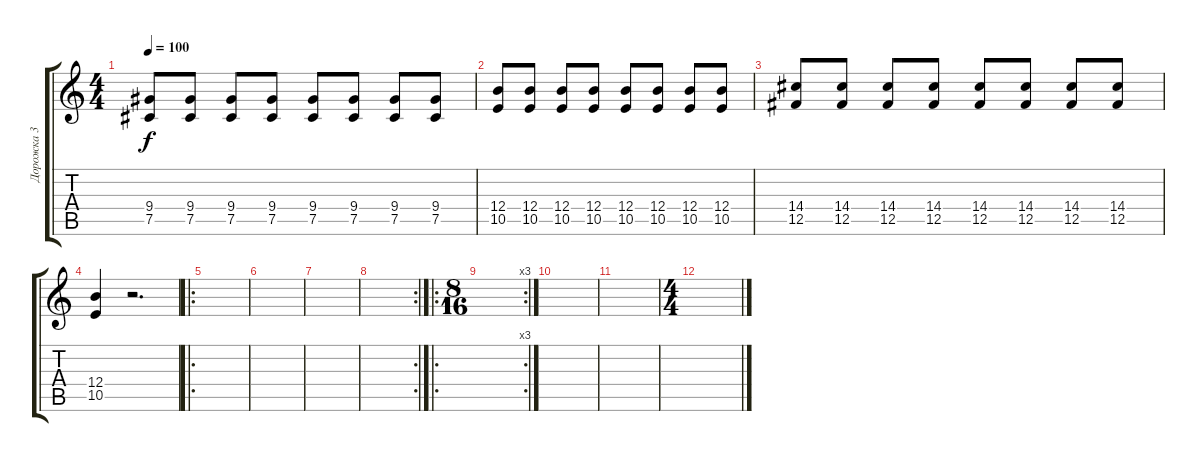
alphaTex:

\track ("Дорожка 3" "Дорожка 3") {instrument electricguitarmuted}
\staff {score tabs}
\tuning (Db4 Ab3 E3 B2 Gb2 B1) {hide}
\ts (4 4)
\tempo 100
\clef g2
\ks c
(9.4 7.5).8{dy f} (9.4 7.5).8 (9.4 7.5).8 (9.4 7.5).8 (9.4 7.5).8 (9.4 7.5).8 (9.4 7.5).8 (9.4 7.5).8 |
(12.4 10.5).8 (12.4 10.5).8 (12.4 10.5).8 (12.4 10.5).8 (12.4 10.5).8 (12.4 10.5).8 (12.4 10.5).8 (12.4 10.5).8 |
(14.4 12.5).8 (14.4 12.5).8 (14.4 12.5).8 (14.4 12.5).8 (14.4 12.5).8 (14.4 12.5).8 (14.4 12.5).8 (14.4 12.5).8 |
(12.4 10.5).4 r.2{d} |
\ro
|
|
|
\rc 2
|
\ro
\rc 3
\ts (8 16)
|
|
|
\ts (4 4)
